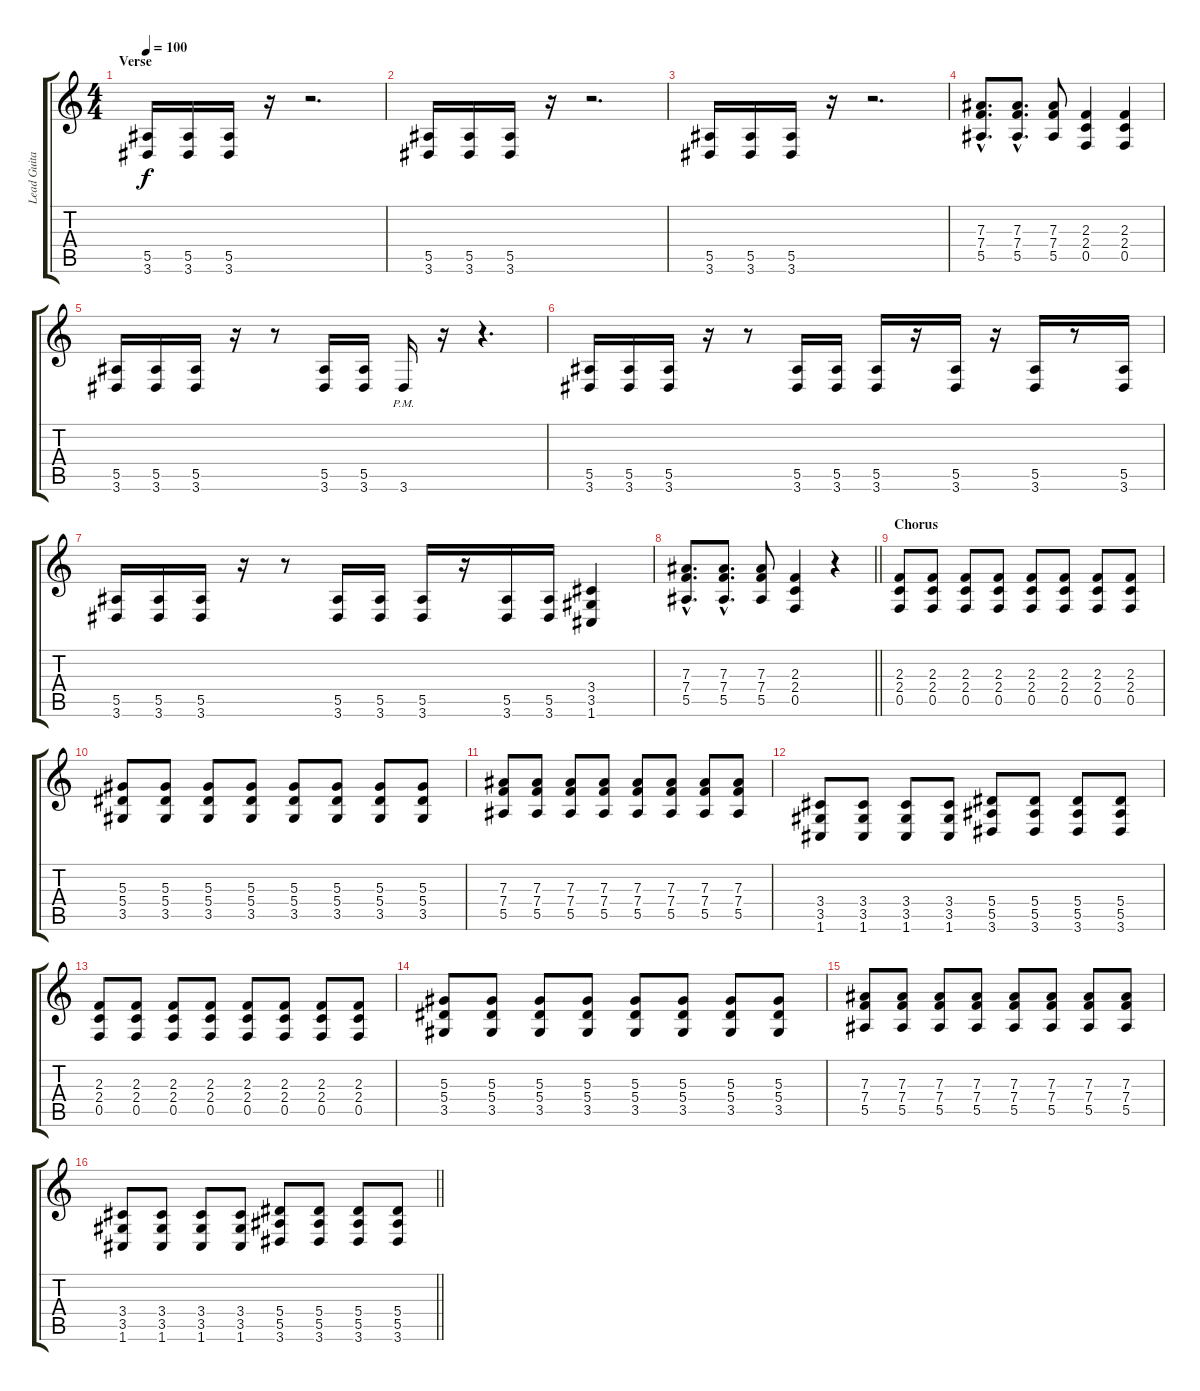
\track ("Lead Guitar" "Lead Guita") {instrument distortionguitar}
\staff {score tabs}
\tuning (C4 G3 Eb3 Bb2 F2 C2) {hide}
\ts (4 4)
\section ("" "Verse")
\tempo 100
\clef g2
\ks c
(5.5 3.6).16{dy f balance 8} (5.5 3.6).16 (5.5 3.6).16 r.16 r.2{d} |
(5.5 3.6).16 (5.5 3.6).16 (5.5 3.6).16 r.16 r.2{d} |
(5.5 3.6).16 (5.5 3.6).16 (5.5 3.6).16 r.16 r.2{d} |
(7.3{hac} 7.4{hac} 5.5{hac}).8{d} (7.3{hac} 7.4{hac} 5.5{hac}).8{d} (7.3 7.4 5.5).8 (2.3 2.4 0.5).4 (2.3 2.4 0.5).4 |
(5.5 3.6).16{balance 8} (5.5 3.6).16 (5.5 3.6).16 r.16 r.8 (5.5 3.6).16 (5.5 3.6).16 3.6{pm}.16 r.16 r.4{d} |
(5.5 3.6).16 (5.5 3.6).16 (5.5 3.6).16 r.16 r.8 (5.5 3.6).16 (5.5 3.6).16 (5.5 3.6).16 r.16 (5.5 3.6).16 r.16 (5.5 3.6).16 r.8 (5.5 3.6).16 |
(5.5 3.6).16 (5.5 3.6).16 (5.5 3.6).16 r.16 r.8 (5.5 3.6).16 (5.5 3.6).16 (5.5 3.6).16 r.16 (5.5 3.6).16 (5.5 3.6).16 (3.4 3.5 1.6).4{volume 14} |
\barLineRight lightlight
(7.3{hac} 7.4{hac} 5.5{hac}).8{d volume 13} (7.3{hac} 7.4{hac} 5.5{hac}).8{d} (7.3 7.4 5.5).8 (2.3 2.4 0.5).4 r.4 |
\section ("" "Chorus")
(2.3 2.4 0.5).8{volume 13 balance 0 instrument distortionguitar} (2.3 2.4 0.5).8 (2.3 2.4 0.5).8 (2.3 2.4 0.5).8 (2.3 2.4 0.5).8 (2.3 2.4 0.5).8 (2.3 2.4 0.5).8 (2.3 2.4 0.5).8 |
(5.3 5.4 3.5).8 (5.3 5.4 3.5).8 (5.3 5.4 3.5).8 (5.3 5.4 3.5).8 (5.3 5.4 3.5).8 (5.3 5.4 3.5).8 (5.3 5.4 3.5).8 (5.3 5.4 3.5).8 |
(7.3 7.4 5.5).8 (7.3 7.4 5.5).8 (7.3 7.4 5.5).8 (7.3 7.4 5.5).8 (7.3 7.4 5.5).8 (7.3 7.4 5.5).8 (7.3 7.4 5.5).8 (7.3 7.4 5.5).8 |
(3.4 3.5 1.6).8 (3.4 3.5 1.6).8 (3.4 3.5 1.6).8 (3.4 3.5 1.6).8 (5.4 5.5 3.6).8 (5.4 5.5 3.6).8 (5.4 5.5 3.6).8 (5.4 5.5 3.6).8 |
(2.3 2.4 0.5).8 (2.3 2.4 0.5).8 (2.3 2.4 0.5).8 (2.3 2.4 0.5).8 (2.3 2.4 0.5).8 (2.3 2.4 0.5).8 (2.3 2.4 0.5).8 (2.3 2.4 0.5).8 |
(5.3 5.4 3.5).8 (5.3 5.4 3.5).8 (5.3 5.4 3.5).8 (5.3 5.4 3.5).8 (5.3 5.4 3.5).8 (5.3 5.4 3.5).8 (5.3 5.4 3.5).8 (5.3 5.4 3.5).8 |
(7.3 7.4 5.5).8 (7.3 7.4 5.5).8 (7.3 7.4 5.5).8 (7.3 7.4 5.5).8 (7.3 7.4 5.5).8 (7.3 7.4 5.5).8 (7.3 7.4 5.5).8 (7.3 7.4 5.5).8 |
\barLineRight lightlight
(3.4 3.5 1.6).8 (3.4 3.5 1.6).8 (3.4 3.5 1.6).8 (3.4 3.5 1.6).8 (5.4 5.5 3.6).8 (5.4 5.5 3.6).8 (5.4 5.5 3.6).8 (5.4 5.5 3.6).8
